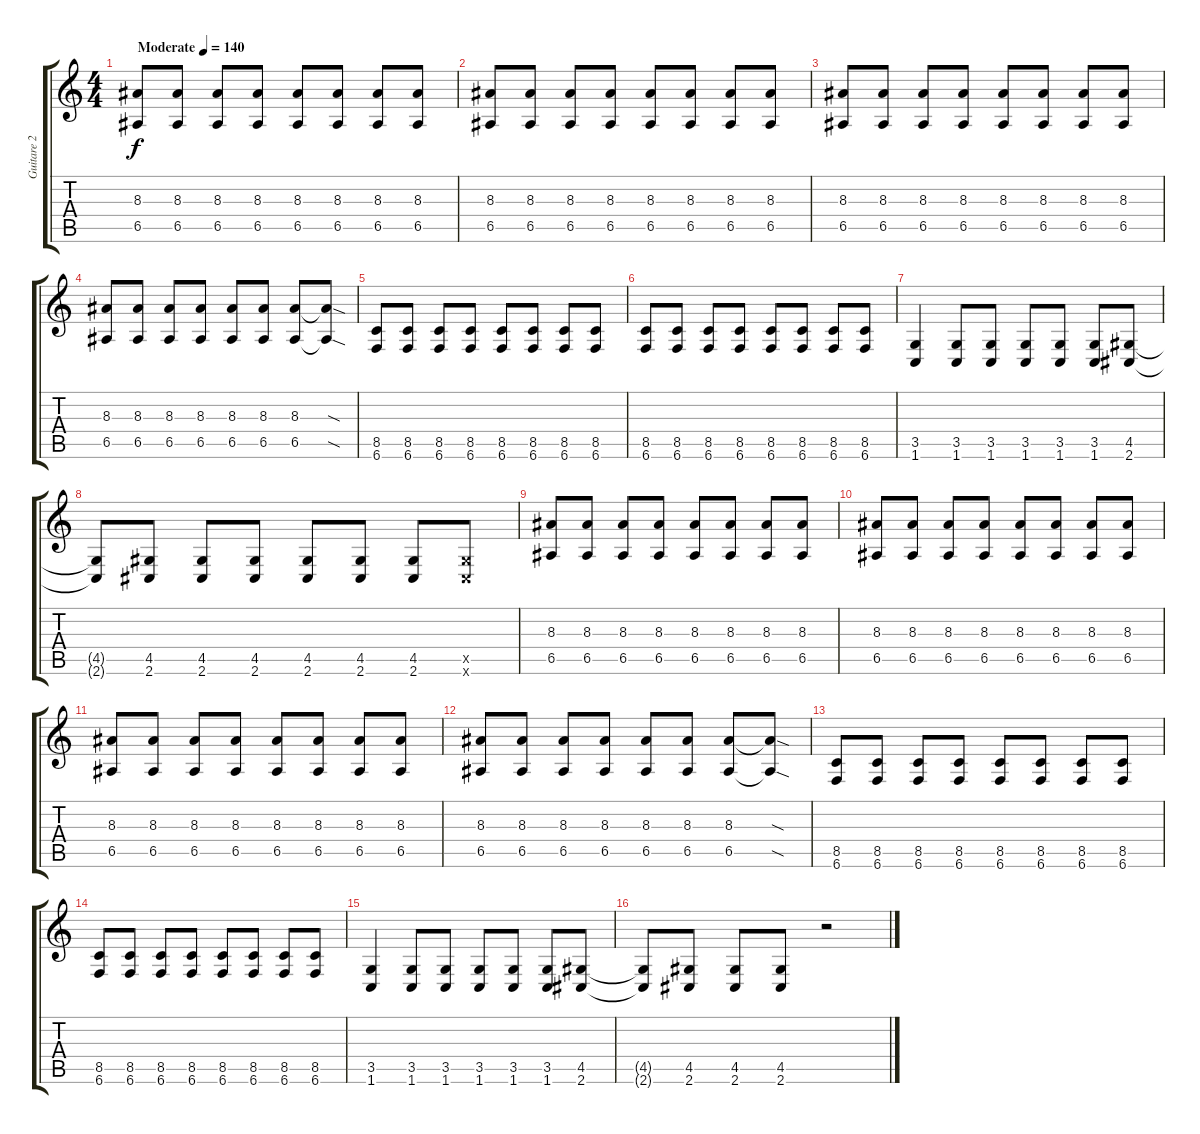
\track ("Guitare 2" "Guitare 2") {instrument distortionguitar}
\staff {score tabs}
\tuning (B3 Gb3 D3 A2 E2 B1) {hide}
\ts (4 4)
\tempo (140 "Moderate")
\clef g2
\ks c
(8.3 6.5).8{dy f instrument distortionguitar} (8.3 6.5).8 (8.3 6.5).8 (8.3 6.5).8 (8.3 6.5).8 (8.3 6.5).8 (8.3 6.5).8 (8.3 6.5).8 |
(8.3 6.5).8 (8.3 6.5).8 (8.3 6.5).8 (8.3 6.5).8 (8.3 6.5).8 (8.3 6.5).8 (8.3 6.5).8 (8.3 6.5).8 |
(8.3 6.5).8 (8.3 6.5).8 (8.3 6.5).8 (8.3 6.5).8 (8.3 6.5).8 (8.3 6.5).8 (8.3 6.5).8 (8.3 6.5).8 |
(8.3 6.5).8 (8.3 6.5).8 (8.3 6.5).8 (8.3 6.5).8 (8.3 6.5).8 (8.3 6.5).8 (8.3 6.5).8 (8.3{sod t} 6.5{sod t}).8 |
(8.5 6.6).8 (8.5 6.6).8 (8.5 6.6).8 (8.5 6.6).8 (8.5 6.6).8 (8.5 6.6).8 (8.5 6.6).8 (8.5 6.6).8 |
(8.5 6.6).8 (8.5 6.6).8 (8.5 6.6).8 (8.5 6.6).8 (8.5 6.6).8 (8.5 6.6).8 (8.5 6.6).8 (8.5 6.6).8 |
(3.5 1.6).4 (3.5 1.6).8 (3.5 1.6).8 (3.5 1.6).8 (3.5 1.6).8 (3.5 1.6).8 (4.5 2.6).8 |
(4.5{t} 2.6{t}).8 (4.5 2.6).8 (4.5 2.6).8 (4.5 2.6).8 (4.5 2.6).8 (4.5 2.6).8 (4.5 2.6).8 (4.5{x} 2.6{x}).8 |
(8.3 6.5).8 (8.3 6.5).8 (8.3 6.5).8 (8.3 6.5).8 (8.3 6.5).8 (8.3 6.5).8 (8.3 6.5).8 (8.3 6.5).8 |
(8.3 6.5).8 (8.3 6.5).8 (8.3 6.5).8 (8.3 6.5).8 (8.3 6.5).8 (8.3 6.5).8 (8.3 6.5).8 (8.3 6.5).8 |
(8.3 6.5).8 (8.3 6.5).8 (8.3 6.5).8 (8.3 6.5).8 (8.3 6.5).8 (8.3 6.5).8 (8.3 6.5).8 (8.3 6.5).8 |
(8.3 6.5).8 (8.3 6.5).8 (8.3 6.5).8 (8.3 6.5).8 (8.3 6.5).8 (8.3 6.5).8 (8.3 6.5).8 (8.3{sod t} 6.5{sod t}).8 |
(8.5 6.6).8 (8.5 6.6).8 (8.5 6.6).8 (8.5 6.6).8 (8.5 6.6).8 (8.5 6.6).8 (8.5 6.6).8 (8.5 6.6).8 |
(8.5 6.6).8 (8.5 6.6).8 (8.5 6.6).8 (8.5 6.6).8 (8.5 6.6).8 (8.5 6.6).8 (8.5 6.6).8 (8.5 6.6).8 |
(3.5 1.6).4 (3.5 1.6).8 (3.5 1.6).8 (3.5 1.6).8 (3.5 1.6).8 (3.5 1.6).8 (4.5 2.6).8 |
(4.5{t} 2.6{t}).8 (4.5 2.6).8 (4.5 2.6).8 (4.5 2.6).8 r.2
